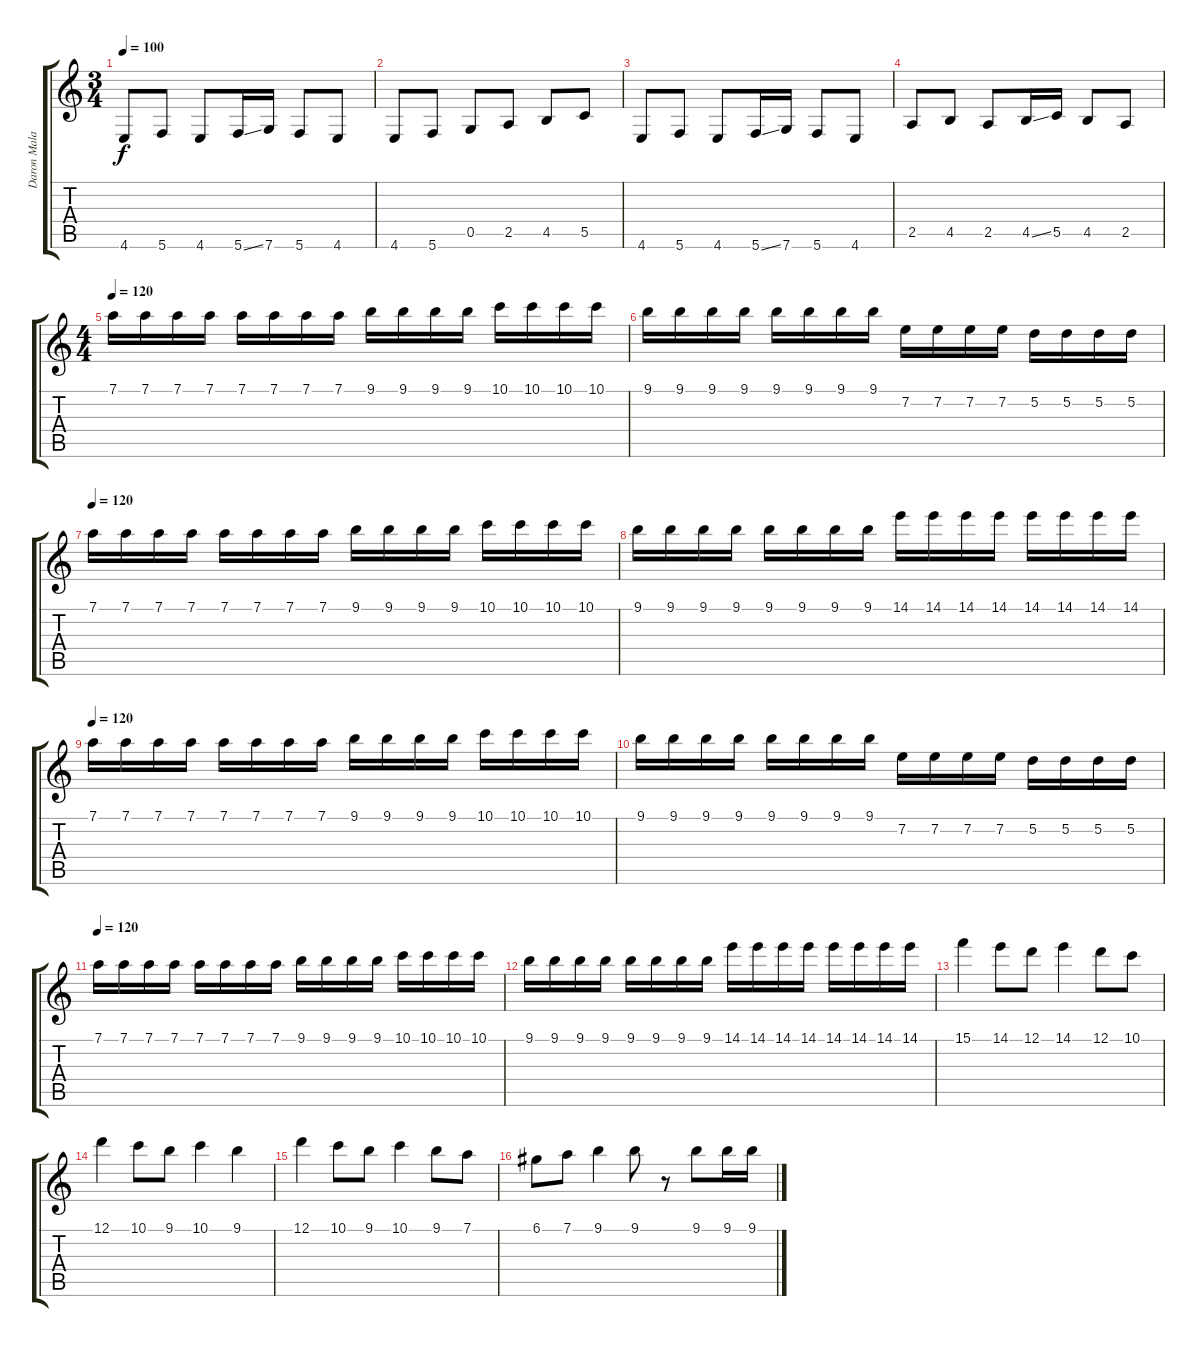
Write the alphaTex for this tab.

\track ("Daron Malakian" "Daron Mala") {instrument overdrivenguitar}
\staff {score tabs}
\tuning (D4 A3 F3 C3 G2 C2) {hide}
\ts (3 4)
\tempo 100
\clef g2
\ks c
4.6.8{dy f} 5.6.8 4.6.8 5.6{ss}.16 7.6.16 5.6.8 4.6.8 |
4.6.8 5.6.8 0.5.8 2.5.8 4.5.8 5.5.8 |
4.6.8 5.6.8 4.6.8 5.6{ss}.16 7.6.16 5.6.8 4.6.8 |
2.5.8 4.5.8 2.5.8 4.5{ss}.16 5.5.16 4.5.8 2.5.8 |
\ts (4 4)
\tempo 120
7.1.16 7.1.16 7.1.16 7.1.16 7.1.16 7.1.16 7.1.16 7.1.16 9.1.16 9.1.16 9.1.16 9.1.16 10.1.16 10.1.16 10.1.16 10.1.16 |
9.1.16 9.1.16 9.1.16 9.1.16 9.1.16 9.1.16 9.1.16 9.1.16 7.2.16 7.2.16 7.2.16 7.2.16 5.2.16 5.2.16 5.2.16 5.2.16 |
\tempo 120
7.1.16 7.1.16 7.1.16 7.1.16 7.1.16 7.1.16 7.1.16 7.1.16 9.1.16 9.1.16 9.1.16 9.1.16 10.1.16 10.1.16 10.1.16 10.1.16 |
9.1.16 9.1.16 9.1.16 9.1.16 9.1.16 9.1.16 9.1.16 9.1.16 14.1.16 14.1.16 14.1.16 14.1.16 14.1.16 14.1.16 14.1.16 14.1.16 |
\tempo 120
7.1.16 7.1.16 7.1.16 7.1.16 7.1.16 7.1.16 7.1.16 7.1.16 9.1.16 9.1.16 9.1.16 9.1.16 10.1.16 10.1.16 10.1.16 10.1.16 |
9.1.16 9.1.16 9.1.16 9.1.16 9.1.16 9.1.16 9.1.16 9.1.16 7.2.16 7.2.16 7.2.16 7.2.16 5.2.16 5.2.16 5.2.16 5.2.16 |
\tempo 120
7.1.16 7.1.16 7.1.16 7.1.16 7.1.16 7.1.16 7.1.16 7.1.16 9.1.16 9.1.16 9.1.16 9.1.16 10.1.16 10.1.16 10.1.16 10.1.16 |
9.1.16 9.1.16 9.1.16 9.1.16 9.1.16 9.1.16 9.1.16 9.1.16 14.1.16 14.1.16 14.1.16 14.1.16 14.1.16 14.1.16 14.1.16 14.1.16 |
15.1.4 14.1.8 12.1.8 14.1.4 12.1.8 10.1.8 |
12.1.4 10.1.8 9.1.8 10.1.4 9.1.4 |
12.1.4 10.1.8 9.1.8 10.1.4 9.1.8 7.1.8 |
6.1.8 7.1.8 9.1.4 9.1.8 r.8 9.1.8 9.1.16 9.1.16
